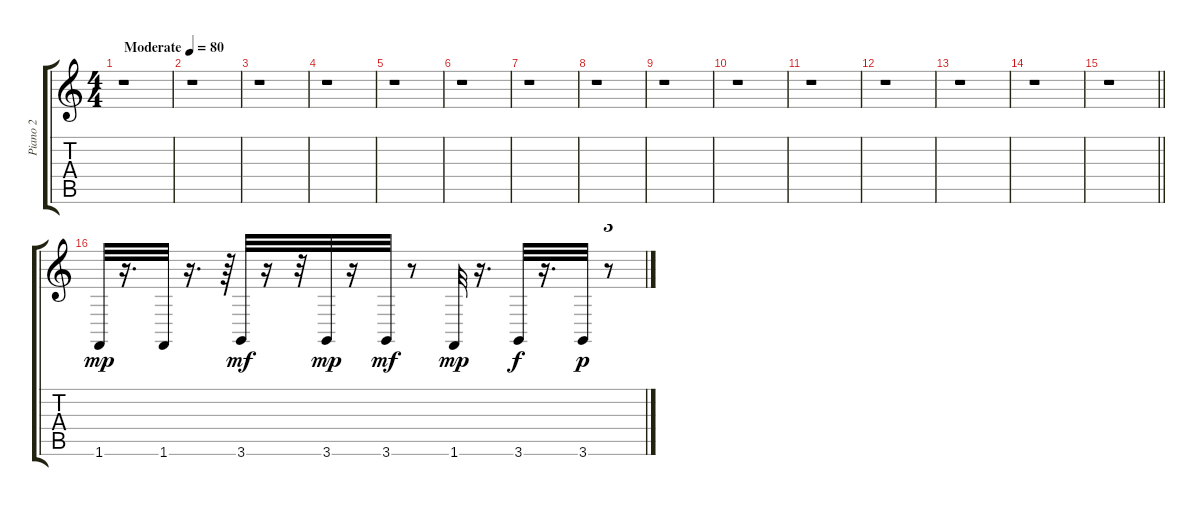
\track ("Piano 2" "Piano 2") {instrument acousticgrandpiano}
\staff {score tabs}
\tuning (E4 B3 G3 D3 A2 E2) {hide}
\ts (4 4)
\tempo (80 "Moderate")
\clef g2
\ks c
r.1{dy mp instrument acousticgrandpiano} |
r.1 |
r.1 |
r.1 |
r.1 |
r.1 |
r.1 |
r.1 |
r.1 |
r.1 |
r.1 |
r.1 |
r.1 |
r.1 |
\barLineRight lightlight
r.1 |
1.6.32 r.16{d} 1.6.32 r.16{d} r.64{tu (3 2)} 3.6.32{dy mf} r.16 r.32 3.6.32{dy mp} r.16 3.6.32{dy mf} r.8 1.6.32{dy mp} r.16{d} 3.6.32{dy f} r.16{d} 3.6.32{dy p} r.8{tu (3 2)}
